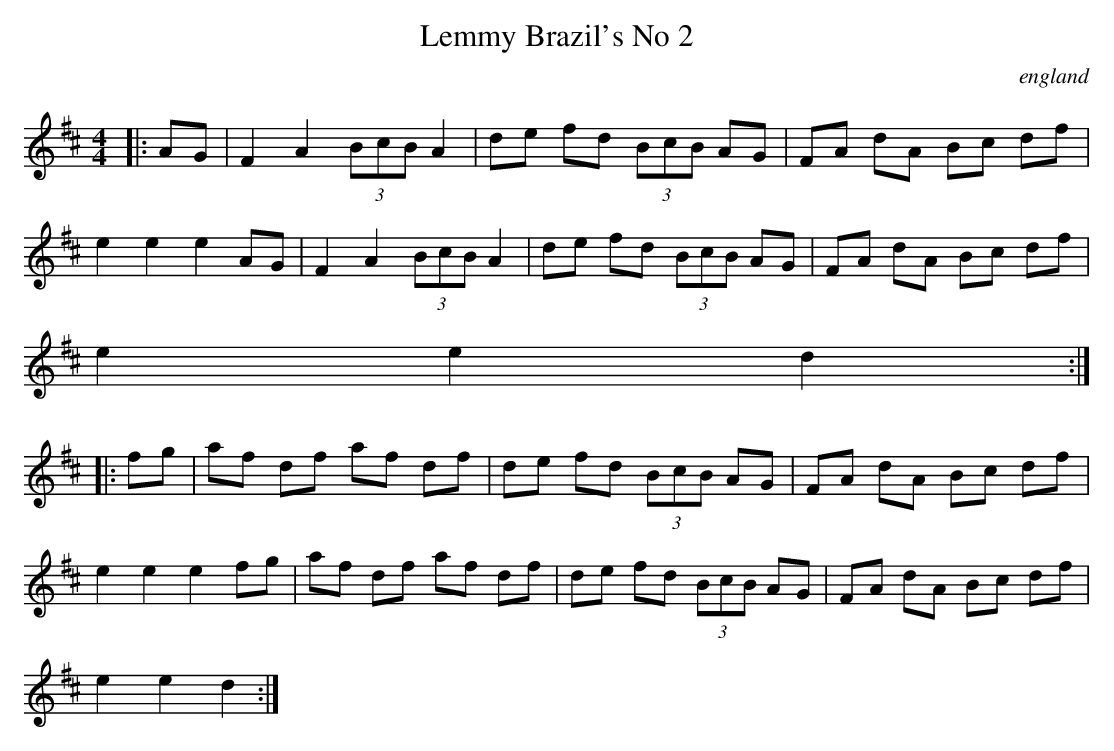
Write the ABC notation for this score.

X:1
T:Lemmy Brazil's No 2
O:england
M:4/4
L:1/8
K:D
|:AG|F2A2 (3BcB A2|de fd  (3BcB AG|FA dA Bc df|
e2e2e2AG|F2A2 (3BcB A2|de fd  (3BcB AG|FA dA Bc df|
e2e2d2:|
|:fg|af df af df|de fd  (3BcB AG|FA dA Bc df|
e2e2e2fg|af df af df|de fd  (3BcB AG|FA dA Bc df|
e2e2d2:|
